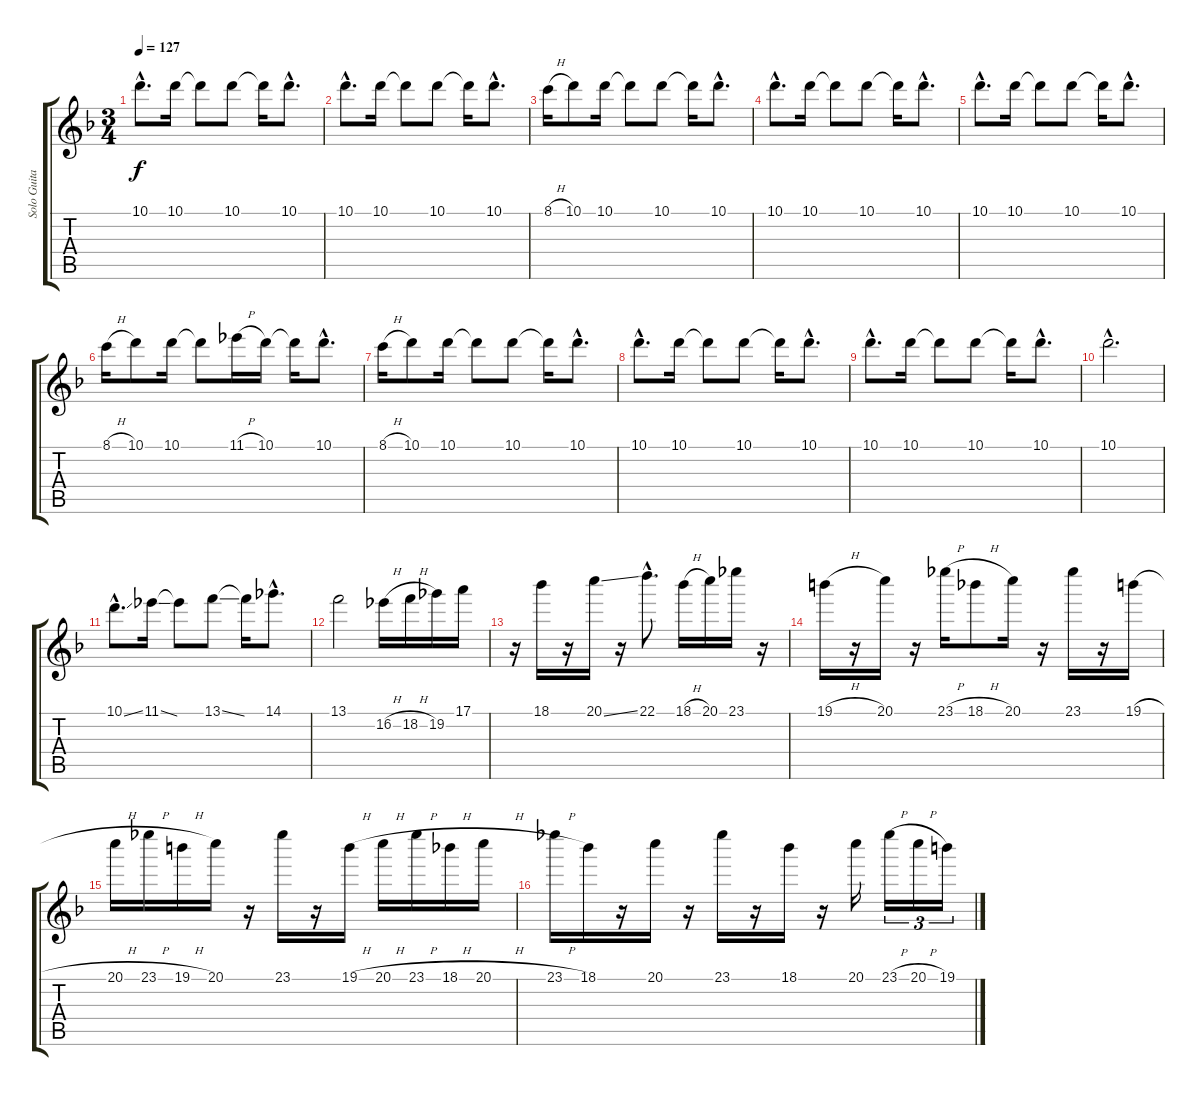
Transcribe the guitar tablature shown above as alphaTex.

\track ("Solo Guitar" "Solo Guita") {instrument distortionguitar}
\staff {score tabs}
\tuning (E4 B3 G3 D3 A2 E2) {hide}
\ts (3 4)
\tempo 127
\clef g2
\ks dminor
10.1{hac}.8{d dy f instrument distortionguitar} 10.1.16 10.1{t}.8 10.1.8 10.1{t}.16 10.1{hac}.8{d} |
10.1{hac}.8{d} 10.1.16 10.1{t}.8 10.1.8 10.1{t}.16 10.1{hac}.8{d} |
8.1{h}.16 10.1.8 10.1.16 10.1{t}.8 10.1.8 10.1{t}.16 10.1{hac}.8{d} |
10.1{hac}.8{d} 10.1.16 10.1{t}.8 10.1.8 10.1{t}.16 10.1{hac}.8{d} |
10.1{hac}.8{d} 10.1.16 10.1{t}.8 10.1.8 10.1{t}.16 10.1{hac}.8{d} |
8.1{h}.16 10.1.8 10.1.16 10.1{t}.8 11.1{h}.16 10.1.16 10.1{t}.16 10.1{hac}.8{d} |
8.1{h}.16 10.1.8 10.1.16 10.1{t}.8 10.1.8 10.1{t}.16 10.1{hac}.8{d} |
10.1{hac}.8{d} 10.1.16 10.1{t}.8 10.1.8 10.1{t}.16 10.1{hac}.8{d} |
10.1{hac}.8{d} 10.1.16 10.1{t}.8 10.1.8 10.1{t}.16 10.1{hac}.8{d} |
10.1{hac}.2{d} |
10.1{ss hac}.8{d} 11.1{ss}.16 11.1{t}.8 13.1{ss}.8 13.1{t}.16 14.1{hac}.8{d} |
13.1.2 16.2{h}.16 18.2{h}.16 19.2.16 17.1.16 |
r.16 18.1.16 r.16 20.1{ss}.16 r.16 22.1{hac}.8{d} 18.1{h}.16 20.1.16 23.1.16 r.16 |
19.1{h}.16 r.16 20.1.16 r.16 23.1{h}.16 18.1{h}.8 20.1.16 r.16 23.1.16 r.16 19.1{h}.16 |
20.1{h}.16 23.1{h}.16 19.1{h}.16 20.1.16 r.16 23.1.16 r.16 19.1{h}.16 20.1{h}.16 23.1{h}.16 18.1{h}.16 20.1{h}.16 |
23.1{h}.16 18.1.16 r.16 20.1.16 r.16 23.1.16 r.16 18.1.16 r.16 20.1.16 23.1{h}.16{tu (3 2)} 20.1{h}.16{tu (3 2)} 19.1{ss}.16{tu (3 2)}
